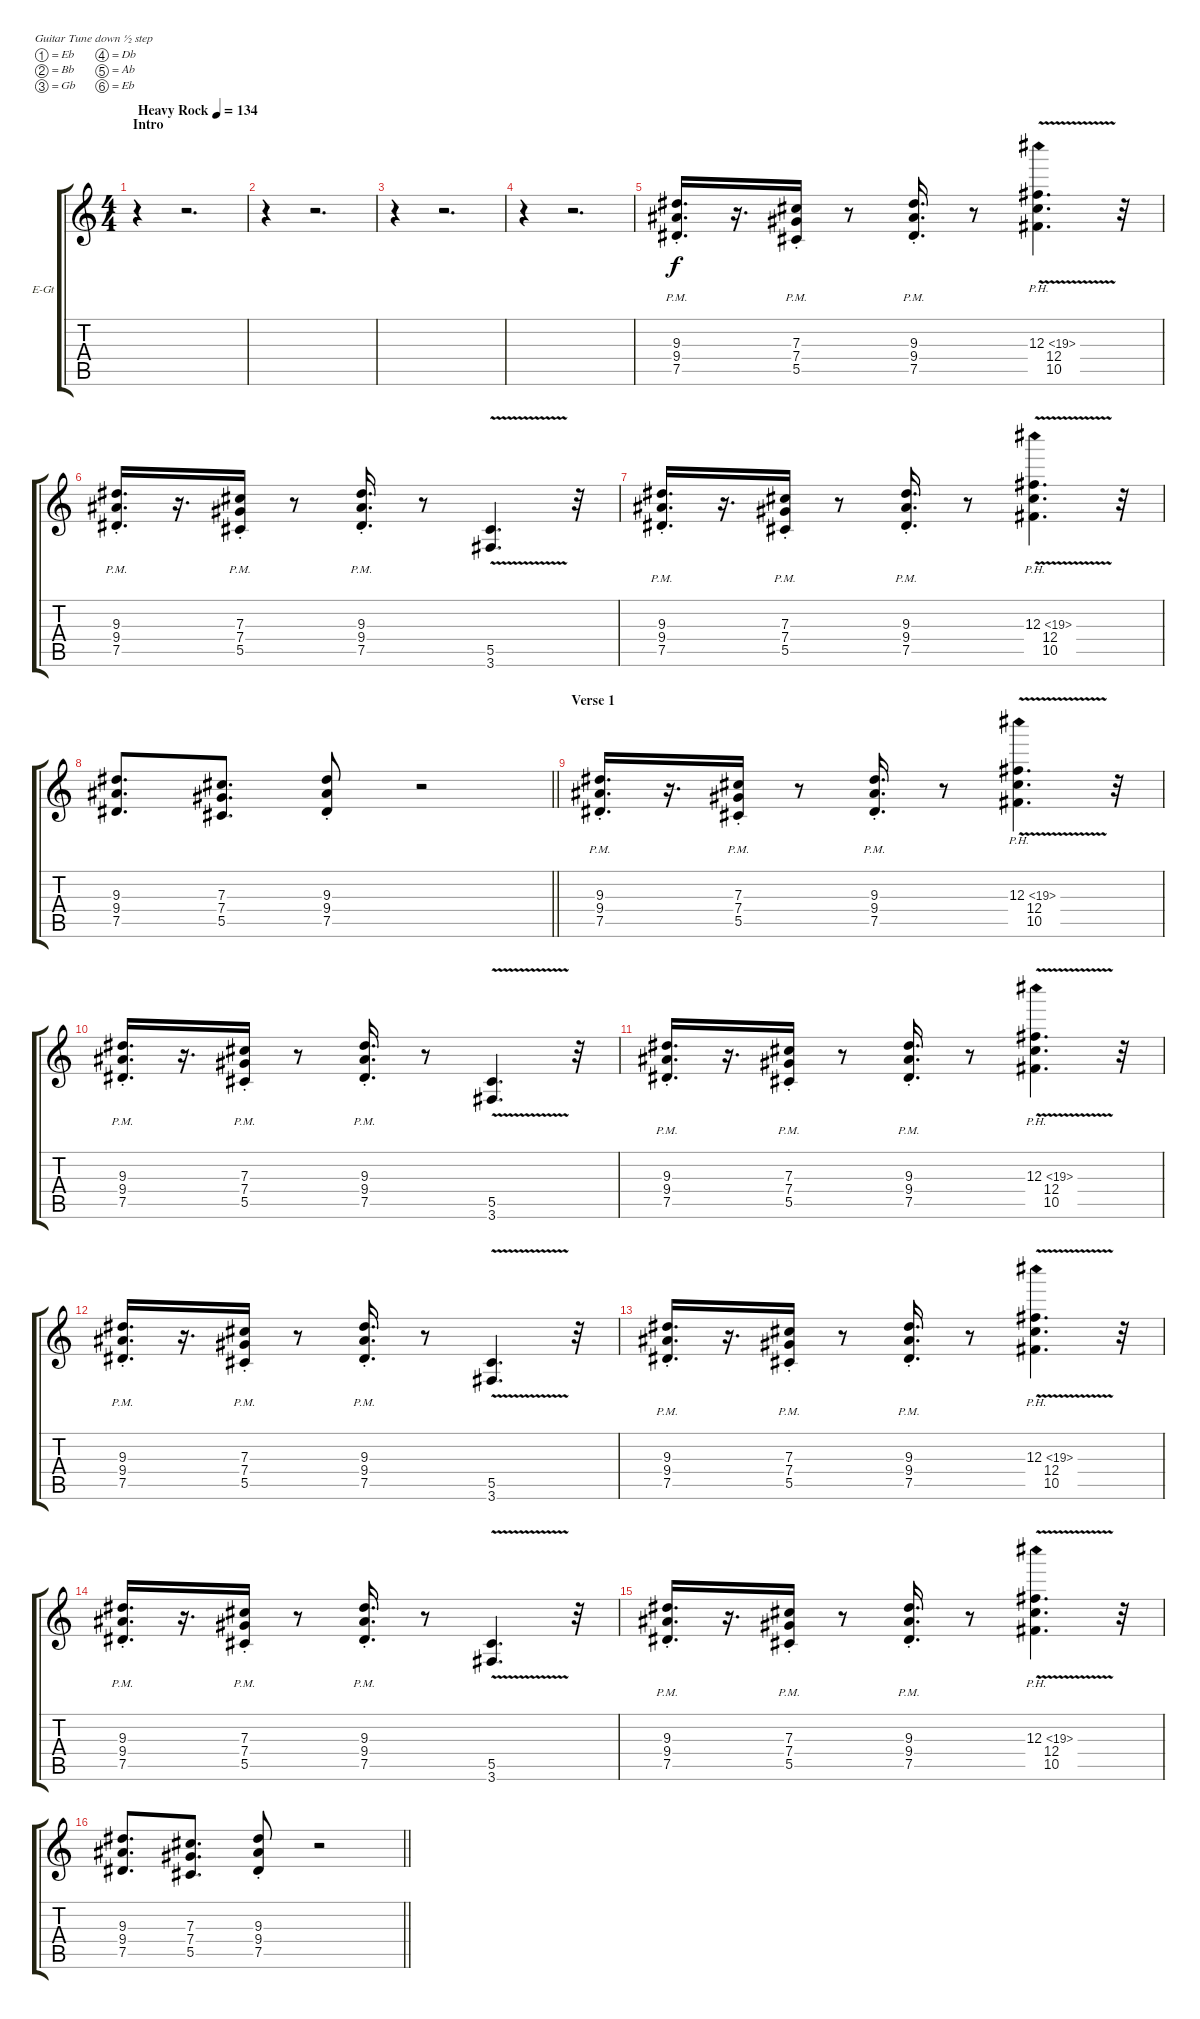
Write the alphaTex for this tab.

\bracketExtendMode groupsimilarinstruments
\firstSystemTrackNameOrientation horizontal
\otherSystemsTrackNameOrientation horizontal
\track ("eddie" "E-Gt") {instrument distortionguitar}
\staff {score tabs}
\tuning (Eb4 Bb3 Gb3 Db3 Ab2 Eb2)
\ts (4 4)
\beaming (8 2 2 2 2)
\section ("" "Intro")
\tempo (134 "Heavy Rock")
\clef g2
\ks c
r.4{dy f instrument distortionguitar} r.2{d} |
r.4 r.2{d} |
r.4 r.2{d} |
r.4 r.2{d} |
(9.3{pm st} 9.4{pm st} 7.5{pm st}).16{d} r.16{d} (7.3{pm st} 7.4{pm st} 5.5{pm st}).16 r.8 (9.3{pm st} 9.4{pm st} 7.5{pm st}).16{d} r.8 (12.3{ph 7 v} 12.4{v} 10.5{v}).4{d} r.32 |
(9.3{pm st} 9.4{pm st} 7.5{pm st}).16{d} r.16{d} (7.3{pm st} 7.4{pm st} 5.5{pm st}).16 r.8 (9.3{pm st} 9.4{pm st} 7.5{pm st}).16{d} r.8 (5.5{v} 3.6{v}).4{d} r.32 |
(9.3{pm st} 9.4{pm st} 7.5{pm st}).16{d} r.16{d} (7.3{pm st} 7.4{pm st} 5.5{pm st}).16 r.8 (9.3{pm st} 9.4{pm st} 7.5{pm st}).16{d} r.8 (12.3{ph 7 v} 12.4{v} 10.5{v}).4{d} r.32 |
\barLineRight lightlight
(9.3 9.4 7.5).8{d} (7.3 7.4 5.5).8{d} (9.3{st} 9.4{st} 7.5{st}).8 r.2 |
\section ("" "Verse 1")
(9.3{pm st} 9.4{pm st} 7.5{pm st}).16{d} r.16{d} (7.3{pm st} 7.4{pm st} 5.5{pm st}).16 r.8 (9.3{pm st} 9.4{pm st} 7.5{pm st}).16{d} r.8 (12.3{ph 7 v} 12.4{v} 10.5{v}).4{d} r.32 |
(9.3{pm st} 9.4{pm st} 7.5{pm st}).16{d} r.16{d} (7.3{pm st} 7.4{pm st} 5.5{pm st}).16 r.8 (9.3{pm st} 9.4{pm st} 7.5{pm st}).16{d} r.8 (5.5{v} 3.6{v}).4{d} r.32 |
(9.3{pm st} 9.4{pm st} 7.5{pm st}).16{d} r.16{d} (7.3{pm st} 7.4{pm st} 5.5{pm st}).16 r.8 (9.3{pm st} 9.4{pm st} 7.5{pm st}).16{d} r.8 (12.3{ph 7 v} 12.4{v} 10.5{v}).4{d} r.32 |
(9.3{pm st} 9.4{pm st} 7.5{pm st}).16{d} r.16{d} (7.3{pm st} 7.4{pm st} 5.5{pm st}).16 r.8 (9.3{pm st} 9.4{pm st} 7.5{pm st}).16{d} r.8 (5.5{v} 3.6{v}).4{d} r.32 |
(9.3{pm st} 9.4{pm st} 7.5{pm st}).16{d} r.16{d} (7.3{pm st} 7.4{pm st} 5.5{pm st}).16 r.8 (9.3{pm st} 9.4{pm st} 7.5{pm st}).16{d} r.8 (12.3{ph 7 v} 12.4{v} 10.5{v}).4{d} r.32 |
(9.3{pm st} 9.4{pm st} 7.5{pm st}).16{d} r.16{d} (7.3{pm st} 7.4{pm st} 5.5{pm st}).16 r.8 (9.3{pm st} 9.4{pm st} 7.5{pm st}).16{d} r.8 (5.5{v} 3.6{v}).4{d} r.32 |
(9.3{pm st} 9.4{pm st} 7.5{pm st}).16{d} r.16{d} (7.3{pm st} 7.4{pm st} 5.5{pm st}).16 r.8 (9.3{pm st} 9.4{pm st} 7.5{pm st}).16{d} r.8 (12.3{ph 7 v} 12.4{v} 10.5{v}).4{d} r.32 |
\barLineRight lightlight
(9.3 9.4 7.5).8{d} (7.3 7.4 5.5).8{d} (9.3{st} 9.4{st} 7.5{st}).8 r.2
